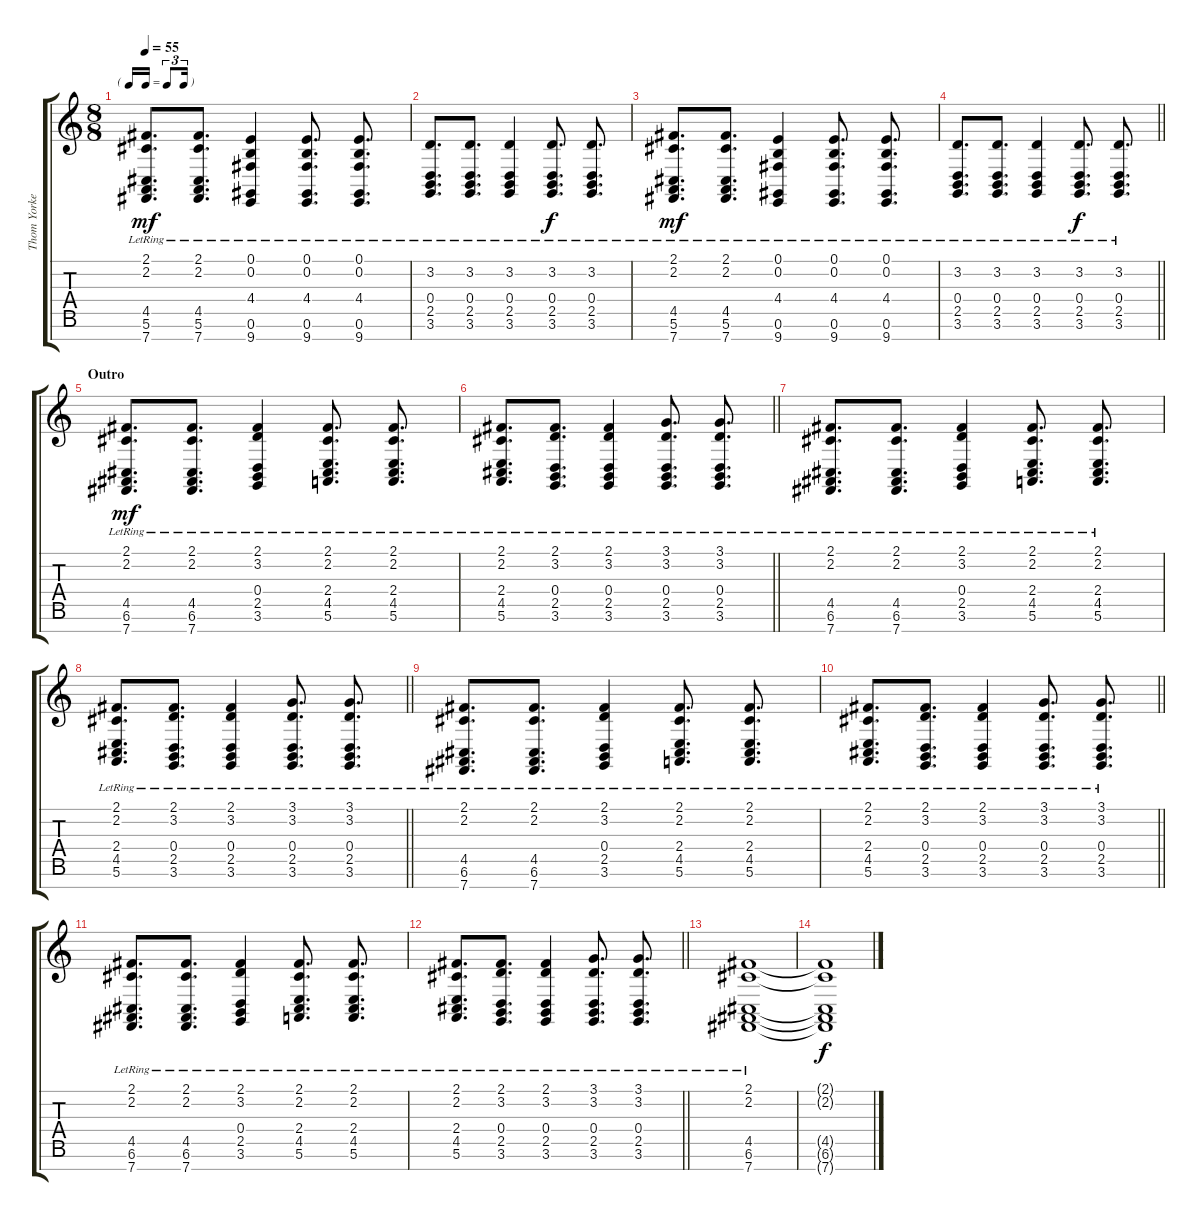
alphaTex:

\track ("Thom Yorke(piano)" "Thom Yorke") {instrument acousticgrandpiano}
\staff {score tabs}
\tuning (E4 B3 G3 D3 A2 E2 B1) {hide}
\ts (8 8)
\tf triplet16th
\tempo 55
\clef g2
\ks c
(2.1{lr} 2.2{lr} 4.5{lr} 5.6{lr} 7.7{lr}).8{d dy mf} (2.1{lr} 2.2{lr} 4.5{lr} 5.6{lr} 7.7{lr}).8{d} (0.1{lr} 0.2{lr} 4.4 0.6{lr} 9.7).4 (0.1{lr} 0.2{lr} 4.4 0.6{lr} 9.7).8{d} (0.1{lr} 0.2{lr} 4.4 0.6{lr} 9.7).8{d} |
(3.2{lr} 0.4 2.5 3.6{lr}).8{d} (3.2{lr} 0.4{lr} 2.5{lr} 3.6{lr}).8{d} (3.2{lr} 0.4{lr} 2.5{lr} 3.6{lr}).4 (3.2{lr} 0.4{lr} 2.5{lr} 3.6{lr}).8{d dy f} (3.2{lr} 0.4{lr} 2.5{lr} 3.6{lr}).8{d} |
(2.1{lr} 2.2{lr} 4.5{lr} 5.6{lr} 7.7{lr}).8{d dy mf} (2.1{lr} 2.2{lr} 4.5{lr} 5.6{lr} 7.7{lr}).8{d} (0.1{lr} 0.2{lr} 4.4 0.6{lr} 9.7).4 (0.1{lr} 0.2{lr} 4.4 0.6{lr} 9.7).8{d} (0.1{lr} 0.2{lr} 4.4 0.6{lr} 9.7).8{d} |
\barLineRight lightlight
(3.2{lr} 0.4 2.5 3.6{lr}).8{d} (3.2{lr} 0.4{lr} 2.5{lr} 3.6{lr}).8{d} (3.2{lr} 0.4{lr} 2.5{lr} 3.6{lr}).4 (3.2{lr} 0.4{lr} 2.5{lr} 3.6{lr}).8{d dy f} (3.2{lr} 0.4{lr} 2.5{lr} 3.6{lr}).8{d} |
\section ("" "Outro")
(2.1{lr} 2.2{lr} 4.5{lr} 6.6{lr} 7.7{lr}).8{d dy mf} (2.1{lr} 2.2{lr} 4.5{lr} 6.6{lr} 7.7{lr}).8{d} (2.1{lr} 3.2{lr} 0.4{lr} 2.5{lr} 3.6{lr}).4 (2.1{lr} 2.2{lr} 2.4{lr} 4.5{lr} 5.6{lr}).8{d} (2.1{lr} 2.2{lr} 2.4{lr} 4.5{lr} 5.6{lr}).8{d} |
\barLineRight lightlight
(2.1{lr} 2.2{lr} 2.4{lr} 4.5{lr} 5.6{lr}).8{d} (2.1{lr} 3.2{lr} 0.4{lr} 2.5{lr} 3.6{lr}).8{d} (2.1{lr} 3.2{lr} 0.4{lr} 2.5{lr} 3.6{lr}).4 (3.1{lr} 3.2{lr} 0.4{lr} 2.5{lr} 3.6{lr}).8{d} (3.1{lr} 3.2{lr} 0.4{lr} 2.5{lr} 3.6{lr}).8{d} |
(2.1{lr} 2.2{lr} 4.5{lr} 6.6{lr} 7.7{lr}).8{d} (2.1{lr} 2.2{lr} 4.5{lr} 6.6{lr} 7.7{lr}).8{d} (2.1{lr} 3.2{lr} 0.4{lr} 2.5{lr} 3.6{lr}).4 (2.1{lr} 2.2{lr} 2.4{lr} 4.5{lr} 5.6{lr}).8{d} (2.1{lr} 2.2{lr} 2.4{lr} 4.5{lr} 5.6{lr}).8{d} |
\barLineRight lightlight
(2.1{lr} 2.2{lr} 2.4{lr} 4.5{lr} 5.6{lr}).8{d} (2.1{lr} 3.2{lr} 0.4{lr} 2.5{lr} 3.6{lr}).8{d} (2.1{lr} 3.2{lr} 0.4{lr} 2.5{lr} 3.6{lr}).4 (3.1{lr} 3.2{lr} 0.4{lr} 2.5{lr} 3.6{lr}).8{d} (3.1{lr} 3.2{lr} 0.4{lr} 2.5{lr} 3.6{lr}).8{d} |
(2.1{lr} 2.2{lr} 4.5{lr} 6.6{lr} 7.7{lr}).8{d} (2.1{lr} 2.2{lr} 4.5{lr} 6.6{lr} 7.7{lr}).8{d} (2.1{lr} 3.2{lr} 0.4{lr} 2.5{lr} 3.6{lr}).4 (2.1{lr} 2.2{lr} 2.4{lr} 4.5{lr} 5.6{lr}).8{d} (2.1{lr} 2.2{lr} 2.4{lr} 4.5{lr} 5.6{lr}).8{d} |
\barLineRight lightlight
(2.1{lr} 2.2{lr} 2.4{lr} 4.5{lr} 5.6{lr}).8{d} (2.1{lr} 3.2{lr} 0.4{lr} 2.5{lr} 3.6{lr}).8{d} (2.1{lr} 3.2{lr} 0.4{lr} 2.5{lr} 3.6{lr}).4 (3.1{lr} 3.2{lr} 0.4{lr} 2.5{lr} 3.6{lr}).8{d} (3.1{lr} 3.2{lr} 0.4{lr} 2.5{lr} 3.6{lr}).8{d} |
(2.1{lr} 2.2{lr} 4.5{lr} 6.6{lr} 7.7{lr}).8{d} (2.1{lr} 2.2{lr} 4.5{lr} 6.6{lr} 7.7{lr}).8{d} (2.1{lr} 3.2{lr} 0.4{lr} 2.5{lr} 3.6{lr}).4 (2.1{lr} 2.2{lr} 2.4{lr} 4.5{lr} 5.6{lr}).8{d} (2.1{lr} 2.2{lr} 2.4{lr} 4.5{lr} 5.6{lr}).8{d} |
\barLineRight lightlight
(2.1{lr} 2.2{lr} 2.4{lr} 4.5{lr} 5.6{lr}).8{d} (2.1{lr} 3.2{lr} 0.4{lr} 2.5{lr} 3.6{lr}).8{d} (2.1{lr} 3.2{lr} 0.4{lr} 2.5{lr} 3.6{lr}).4 (3.1{lr} 3.2{lr} 0.4{lr} 2.5{lr} 3.6{lr}).8{d} (3.1{lr} 3.2{lr} 0.4{lr} 2.5{lr} 3.6{lr}).8{d} |
(2.1{lr} 2.2{lr} 4.5{lr} 6.6{lr} 7.7{lr}).1{volume 0} |
(2.1{t} 2.2{t} 4.5{t} 6.6{t} 7.7{t}).1{dy f}
